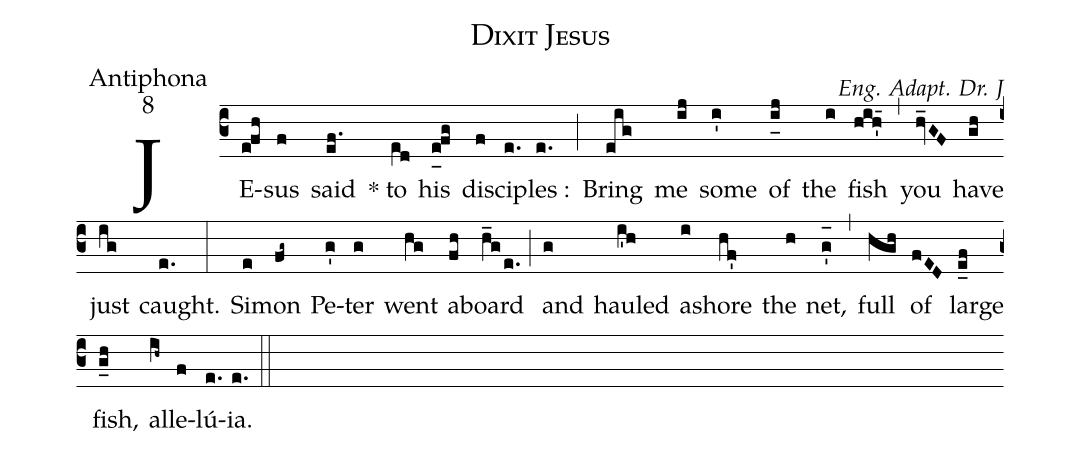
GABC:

name:Dixit Jesus;
office-part:Antiphona;
mode:8;
commentary:Eng. Adapt. Dr. J;
%%
(c3) JE(ef[uh:l]h)sus(f) said(ef.) *
to(e[ll:1]d) his(e_[uh:l]fg) dis(f)ci(e.)ples :(e.) (;)
Bring(eig) me(ij) some(i') of(i_[uh:l]j) the(i) fish(hih'_15) (,)
you(hv_GF) have(gh) just(ig) caught.(e.) (:)
Si(e)mon(fg~) Pe(g')ter(g) went(hg) a(fh)board(h_ge.) (;)
and(g) hauled(i'h) a(i)shore(hf') the(h) net,(g'_[oh:h]) (,)
full(hgh) of(fED) large(e_f) fish,(g_h) al(ih~)le(f)lú(e.){ia}.(e.) (::)
